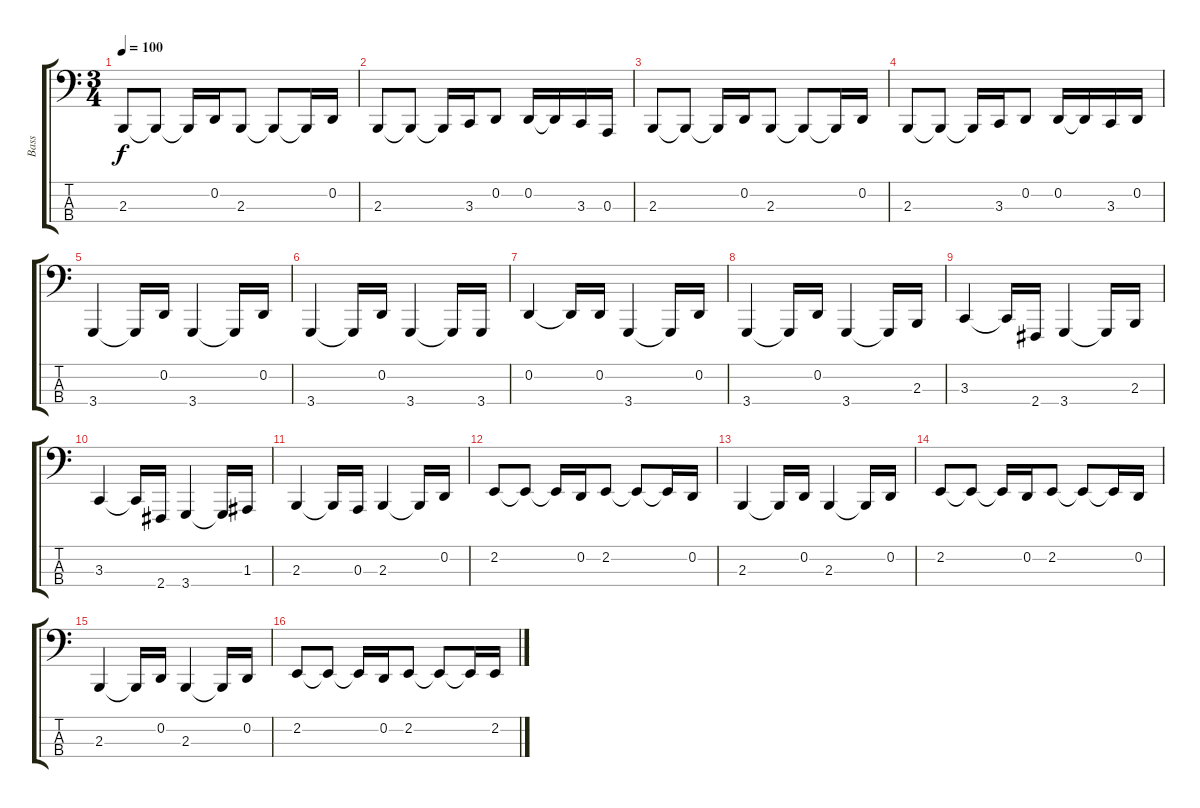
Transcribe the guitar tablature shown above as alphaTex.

\track ("Bass" "Bass") {instrument orchestralharp}
\staff {score tabs}
\tuning (G2 D2 A1 E1) {hide}
\ts (3 4)
\tempo 100
\clef f4
\ks c
2.3.8{dy f} 2.3{t}.8 2.3{t}.16 0.2.16 2.3.8 2.3{t}.8 2.3{t}.16 0.2.16 |
2.3.8 2.3{t}.8 2.3{t}.16 3.3.16 0.2.8 0.2.16 0.2{t}.16 3.3.16 0.3.16 |
2.3.8 2.3{t}.8 2.3{t}.16 0.2.16 2.3.8 2.3{t}.8 2.3{t}.16 0.2.16 |
2.3.8 2.3{t}.8 2.3{t}.16 3.3.16 0.2.8 0.2.16 0.2{t}.16 3.3.16 0.2.16 |
3.4.4 3.4{t}.16 0.2.16 3.4.4 3.4{t}.16 0.2.16 |
3.4.4 3.4{t}.16 0.2.16 3.4.4 3.4{t}.16 3.4.16 |
0.2.4 0.2{t}.16 0.2.16 3.4.4 3.4{t}.16 0.2.16 |
3.4.4 3.4{t}.16 0.2.16 3.4.4 3.4{t}.16 2.3.16 |
3.3.4 3.3{t}.16 2.4.16 3.4.4 3.4{t}.16 2.3.16 |
3.3.4 3.3{t}.16 2.4.16 3.4.4 3.4{t}.16 1.3.16 |
2.3.4 2.3{t}.16 0.3.16 2.3.4 2.3{t}.16 0.2.16 |
2.2.8 2.2{t}.8 2.2{t}.16 0.2.16 2.2.8 2.2{t}.8 2.2{t}.16 0.2.16 |
2.3.4 2.3{t}.16 0.2.16 2.3.4 2.3{t}.16 0.2.16 |
2.2.8 2.2{t}.8 2.2{t}.16 0.2.16 2.2.8 2.2{t}.8 2.2{t}.16 0.2.16 |
2.3.4 2.3{t}.16 0.2.16 2.3.4 2.3{t}.16 0.2.16 |
2.2.8 2.2{t}.8 2.2{t}.16 0.2.16 2.2.8 2.2{t}.8 2.2{t}.16 2.2.16
